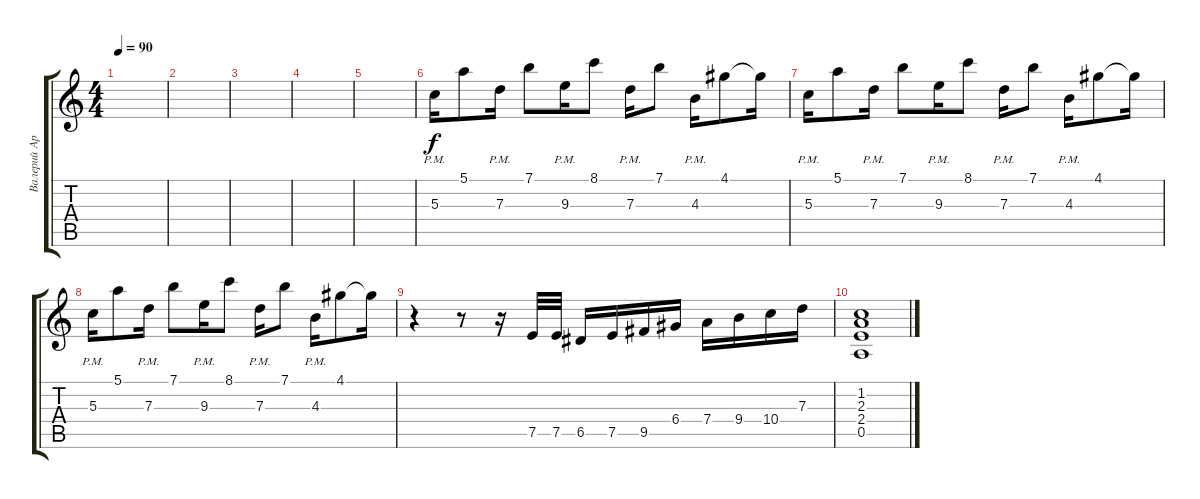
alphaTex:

\track ("Валерий Аркадин" "Валерий Ар") {instrument acousticguitarsteel}
\staff {score tabs}
\tuning (E4 B3 G3 D3 A2 E2) {hide}
\ts (4 4)
\tempo 90
\clef g2
\ks c
|
|
|
|
|
5.3{pm}.16 5.1.8 7.3{pm}.16 7.1.8 9.3{pm}.16 8.1.8 7.3{pm}.16 7.1.8 4.3{pm}.16 4.1.8 4.1{t}.16 |
5.3{pm}.16 5.1.8 7.3{pm}.16 7.1.8 9.3{pm}.16 8.1.8 7.3{pm}.16 7.1.8 4.3{pm}.16 4.1.8 4.1{t}.16 |
5.3{pm}.16 5.1.8 7.3{pm}.16 7.1.8 9.3{pm}.16 8.1.8 7.3{pm}.16 7.1.8 4.3{pm}.16 4.1.8 4.1{t}.16 |
r.4 r.8 r.16 7.5.32 7.5.32 6.5.16 7.5.16 9.5.16 6.4.16 7.4.16 9.4.16 10.4.16 7.3.16 |
(1.2 2.3 2.4 0.5).1
